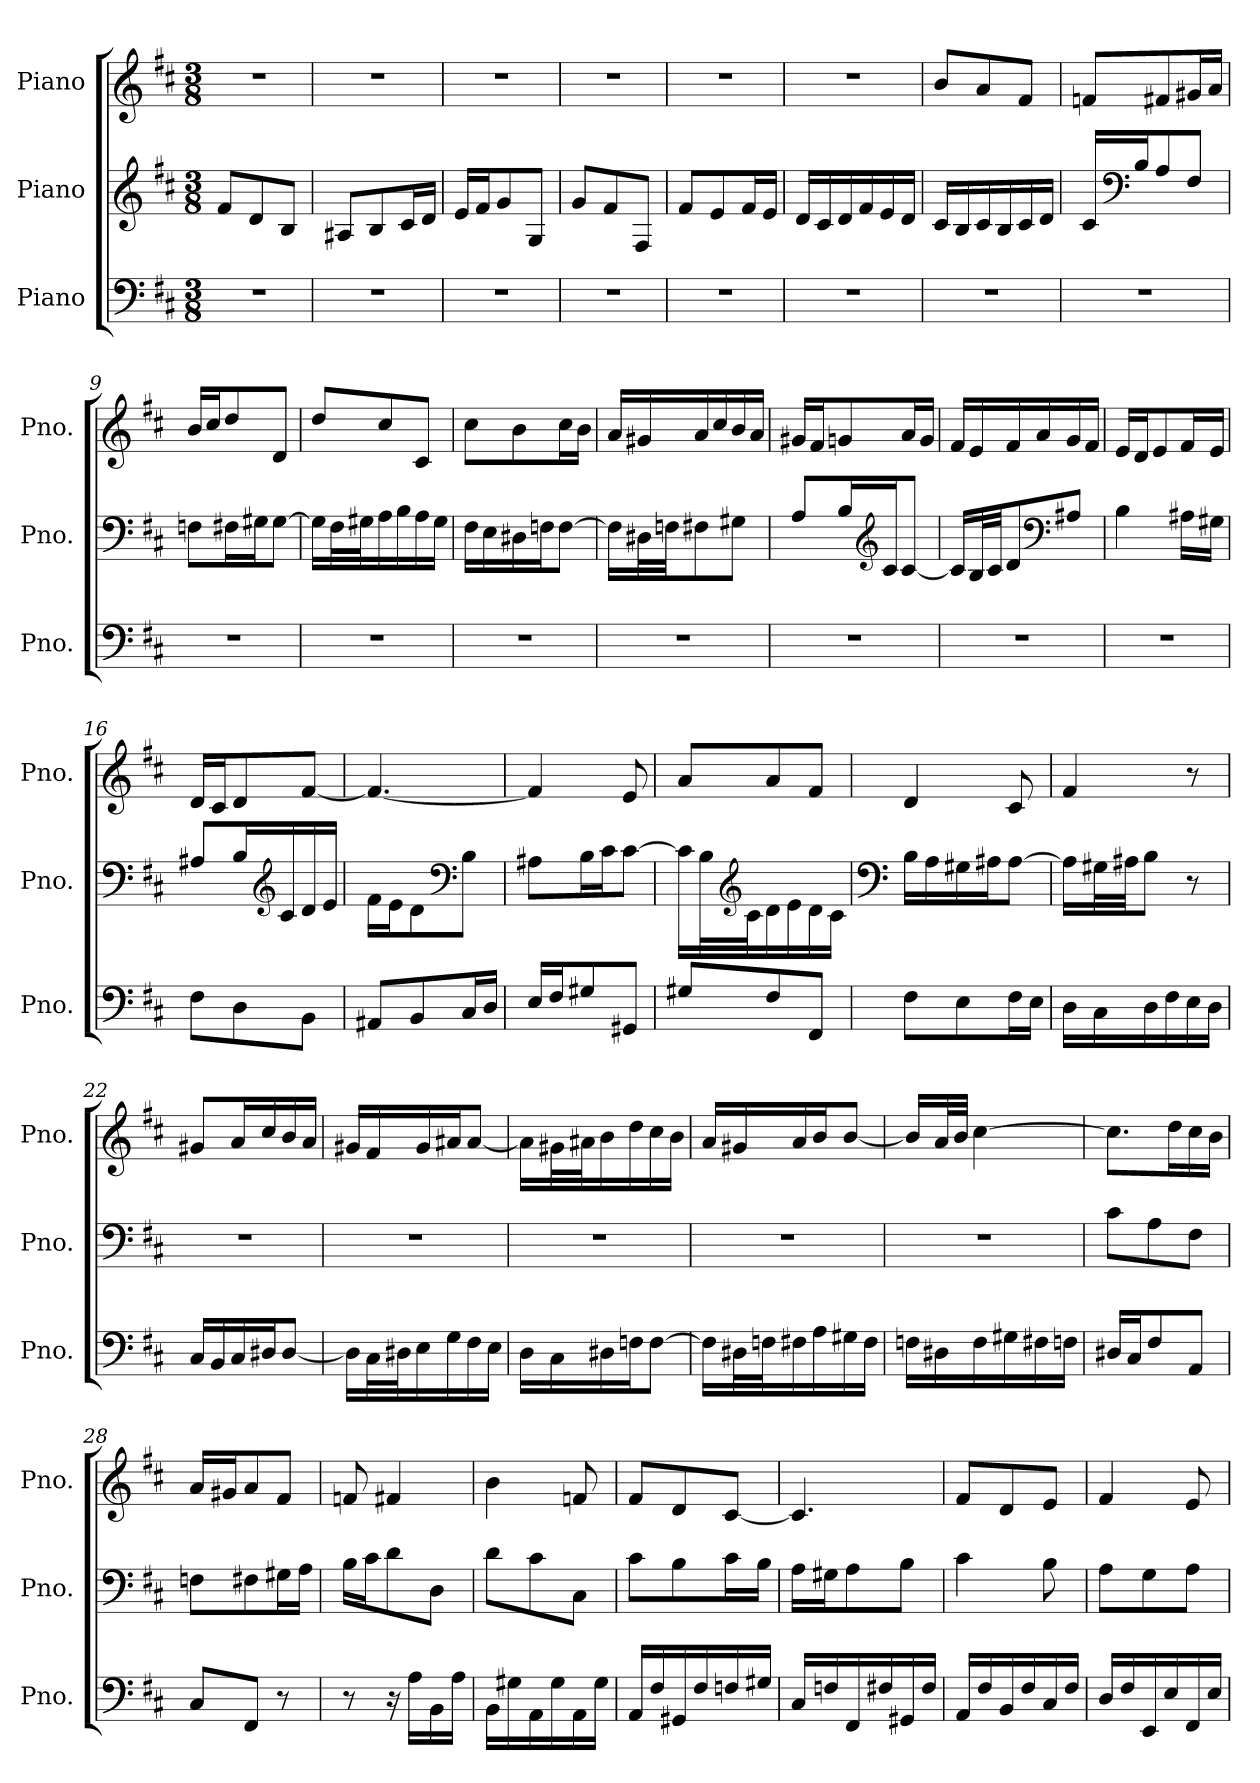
**kern	**kern	**kern
*part3	*part2	*part1
*staff3	*staff2	*staff1
*I"Piano	*I"Piano	*I"Piano
*I'Pno.	*I'Pno.	*I'Pno.
*clefF4	*clefG2	*clefG2
*k[f#c#]	*k[f#c#]	*k[f#c#]
*M3/8	*M3/8	*M3/8
*MM72	*MM72	*MM72
=1	=1	=1
4.r	8f#/L	4.r
.	8d/	.
.	8B/J	.
=2	=2	=2
4.r	8A#X/L	4.r
.	8B/	.
.	16c#/L	.
.	16d/JJ	.
=3	=3	=3
4.r	16e/LL	4.r
.	16f#/J	.
.	8g/	.
.	8G/J	.
=4	=4	=4
4.r	8g/L	4.r
.	8f#/	.
.	8F#/J	.
=5	=5	=5
4.r	8f#/L	4.r
.	8e/	.
.	16f#/L	.
.	16e/JJ	.
=6	=6	=6
4.r	16d/LL	4.r
.	16c#/	.
.	16d/	.
.	16f#/	.
.	16e/	.
.	16d/JJ	.
=7	=7	=7
4.r	16c#/LL	8b/L
.	16B/	.
.	16c#/	8a/
.	16B/	.
.	16c#/	8f#/J
.	16d/JJ	.
=8	=8	=8
4.r	16c#/LL	8fn/L
*	*clefF4	*
.	16B/J	.
.	8A/	8f#X/
.	8F#/J	16g#X/L
.	.	16a/JJ
!!LO:LB:g=z
=9	=9	=9
4.r	8Fn\L	16b/LL
.	.	16cc#/J
.	16F#X\L	8dd/
.	16G#X\J	.
.	[8G#\J	8d/J
=10	=10	=10
4.r	16G#\LL]	8dd/L
.	32F#\L	.
.	32G#X\J	.
.	16A\	8cc#/
.	16B\	.
.	16A\	8c#/J
.	16G#\JJ	.
=11	=11	=11
4.r	16F#\LL	8cc#\L
.	16E\	.
.	16D#X\	8b\
.	16Fn\J	.
.	[8F\J	16cc#\L
.	.	16b\JJ
=12	=12	=12
4.r	16F\LL]	16a/LL
.	32D#X\L	16g#X/
.	32Fn\JJ	.
.	8F#X\	16a/
.	.	16cc#/
.	8G#X\J	16b/
.	.	16a/JJ
=13	=13	=13
4.r	8A/L	16g#X/LL
.	.	16f#/J
.	16B/L	8gn/
*	*clefG2	*
.	16c#/J	.
.	[8c#/J	16a/L
.	.	16g/JJ
!!LO:LB:g=z
=14	=14	=14
4.r	16c#/LL]	16f#/LL
.	32B/L	16e/
.	32c#/JJ	.
.	8d/	16f#/
.	.	16a/
*	*clefF4	*
.	8A#X/J	16g/
.	.	16f#/JJ
=15	=15	=15
4.r	4B\	16e/LL
.	.	16d/J
.	.	8e/
.	16A#X\LL	16f#/L
.	16G#X\JJ	16e/JJ
=16	=16	=16
8F#\L	8A#X/L	16d/LL
.	.	16c#/J
8D\	16B/L	8d/
*	*clefG2	*
.	16c#/	.
8BB\J	16d/	[8f#/J
.	16e/JJ	.
=17	=17	=17
8AA#X/L	16f#\LL	4.f#/_
.	16e\J	.
8BB/	8d\	.
*	*clefF4	*
16C#/L	8B\J	.
16D/JJ	.	.
=18	=18	=18
16E/LL	8A#X\L	4f#/]
16F#/J	.	.
8G#X/	16B\L	.
.	16c#\J	.
8GG#X/J	[8c#\J	8e/
!!LO:LB:g=z
=19	=19	=19
8G#X/L	16c#\LL]	8a/L
.	32B\L	.
*	*clefG2	*
.	32c#\J	.
8F#/	16d\	8a/
.	16e\	.
8FF#/J	16d\	8f#/J
.	16c#\JJ	.
=20	=20	=20
*	*clefF4	*
8F#\L	16B\LL	4d/
.	16A\	.
8E\	16G#X\	.
.	16A#X\J	.
16F#\L	[8A#\J	8c#/
16E\JJ	.	.
=21	=21	=21
16D\LL	16A#\LL]	4f#/
16C#\	32G#X\L	.
.	32A#X\JJ	.
16D\	8B\J	.
16F#\	.	.
16E\	8r	8r
16D\JJ	.	.
=22	=22	=22
16C#/LL	4.r	8g#X/L
16BB/	.	.
16C#/	.	16a/L
16D#X/J	.	16cc#/
[8D#/J	.	16b/
.	.	16a/JJ
=23	=23	=23
16D#\LL]	4.r	16g#X/LL
32C#\L	.	16f#/
32D#X\J	.	.
16E\	.	16g#/
16G\	.	16a#X/J
16F#\	.	[8a#/J
16E\JJ	.	.
!!LO:PB:g=z
=24	=24	=24
16D\LL	4.r	16a#\LL]
16C#\	.	32g#X\L
.	.	32a#X\J
16D#X\	.	16b\
16Fn\J	.	16dd\
[8F\J	.	16cc#\
.	.	16b\JJ
=25	=25	=25
16F\LL]	4.r	16a/LL
32D#X\L	.	16g#X/
32Fn\J	.	.
16F#X\	.	16a/
16A\	.	16b/J
16G#X\	.	[8b/J
16F#\JJ	.	.
=26	=26	=26
16Fn\LL	4.r	16b/LL]
16D#X\	.	32a/L
.	.	32b/JJJ
16F\	.	[4cc#\
16G#X\	.	.
16F#X\	.	.
16Fn\JJ	.	.
=27	=27	=27
16D#X/LL	8c#\L	8.cc#\L]
16C#/J	.	.
8F#/	8A\	.
.	.	16dd\L
8AA/J	8F#\J	16cc#\
.	.	16b\JJ
=28	=28	=28
8C#/L	8Fn\L	16a/LL
.	.	16g#X/J
8FF#/J	8F#X\	8a/
8r	16G#X\L	8f#/J
.	16A\JJ	.
!!LO:LB:g=z
=29	=29	=29
8r	16B\LL	8fn/
.	16c#\J	.
16r	8d\	4f#X/
16A\LL	.	.
16BB\	8D\J	.
16A\JJ	.	.
=30	=30	=30
16BB\LL	8d\L	4b\
16G#X\	.	.
16AA\	8c#\	.
16G#\	.	.
16AA\	8C#\J	8fn/
16G#\JJ	.	.
=31	=31	=31
16AA/LL	8c#\L	8f#/L
16F#/	.	.
16GG#X/	8B\	8d/
16F#/	.	.
16Fn/	16c#\L	[8c#/J
16G#X/JJ	16B\JJ	.
=32	=32	=32
16C#/LL	16A\LL	4.c#/]
16Fn/	16G#X\J	.
16FF#/	8A\	.
16F#X/	.	.
16GG#X/	8B\J	.
16F#/JJ	.	.
=33	=33	=33
16AA/LL	4c#\	8f#/L
16F#/	.	.
16BB/	.	8d/
16F#/	.	.
16C#/	8B\	8e/J
16F#/JJ	.	.
=34	=34	=34
16D/LL	8A\L	4f#/
16F#/	.	.
16EE/	8G\	.
16E/	.	.
16FF#/	8A\J	8e/
16E/JJ	.	.
=	=	=
*-	*-	*-
